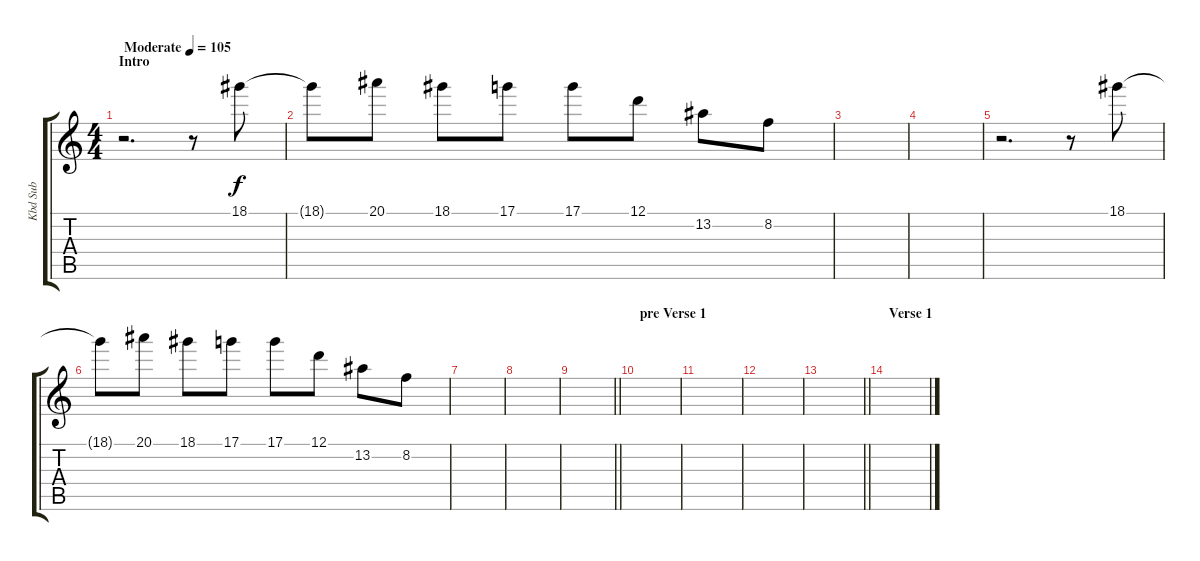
\track ("Kbd Sub" "Kbd Sub") {instrument lead1square}
\staff {score tabs}
\tuning (D5 A4 F4 C4 G3 D3) {hide}
\ts (4 4)
\section ("" "Intro")
\tempo (105 "Moderate")
\clef g2
\ks c
r.2{d dy f instrument lead1square} r.8 18.1.8 |
18.1{t}.8 20.1.8 18.1.8 17.1.8 17.1.8 12.1.8 13.2.8 8.2.8 |
|
|
r.2{d} r.8 18.1.8 |
18.1{t}.8 20.1.8 18.1.8 17.1.8 17.1.8 12.1.8 13.2.8 8.2.8 |
|
|
\barLineRight lightlight
|
\section ("" "pre Verse 1")
|
|
|
\barLineRight lightlight
|
\section ("" "Verse 1")
